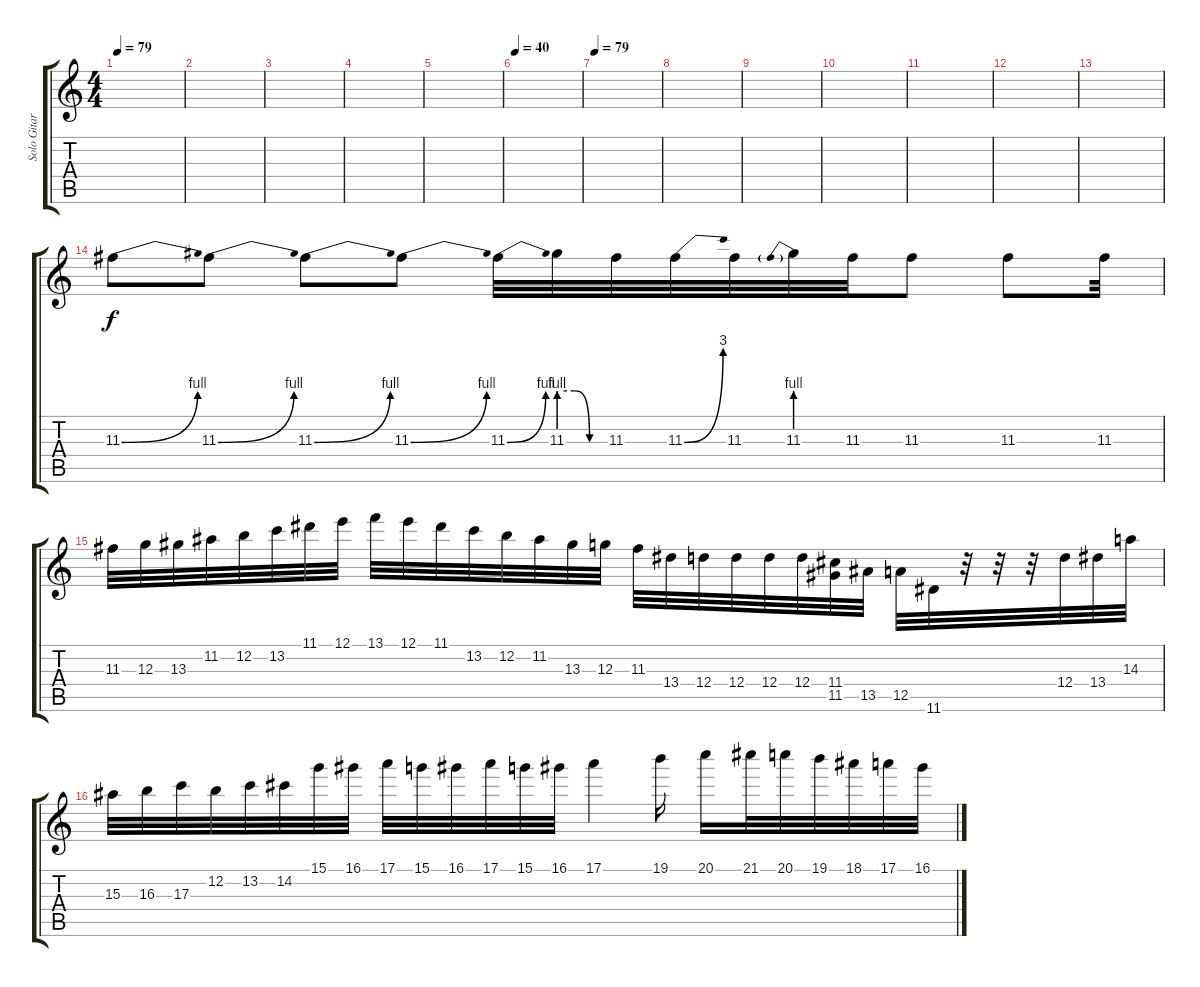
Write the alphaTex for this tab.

\track ("Solo Gitar" "Solo Gitar") {instrument overdrivenguitar}
\staff {score tabs}
\tuning (E4 B3 G3 D3 A2 E2) {hide}
\ts (4 4)
\tempo 79
\clef g2
\ks c
|
|
|
|
|
\tempo 40
|
\tempo 79
|
|
|
|
|
|
|
11.3{be (bend 0 0 60 4)}.8 11.3{be (bend 0 0 60 4)}.8 11.3{be (bend 0 0 60 4)}.8 11.3{be (bend 0 0 60 4)}.8 11.3{be (bend 0 0 60 4)}.32 11.3{be (custom 0 4 20 4 40 0 60 0)}.32 11.3.32 11.3{be (bend 0 0 60 12)}.32 11.3.32 11.3{be (prebend 0 4 60 4)}.32 11.3.32 11.3.8 11.3.8 11.3.32 |
11.3.32 12.3.32 13.3.32 11.2.32 12.2.32 13.2.32 11.1.32 12.1.32 13.1.32 12.1.32 11.1.32 13.2.32 12.2.32 11.2.32 13.3.32 12.3.32 11.3.32 13.4.32 12.4.32 12.4.32 12.4.32 12.4.32 (11.4 11.5).32 13.5.32 12.5.32 11.6.32 r.32 r.32 r.32 12.4.32 13.4.32 14.3.32 |
15.3.32 16.3.32 17.3.32 12.2.32 13.2.32 14.2.32 15.1.32 16.1.32 17.1.32 15.1.32 16.1.32 17.1.32 15.1.32 16.1.32 17.1.4 19.1.16 20.1.16 21.1.32 20.1.32 19.1.32 18.1.32 17.1.32 16.1.32
